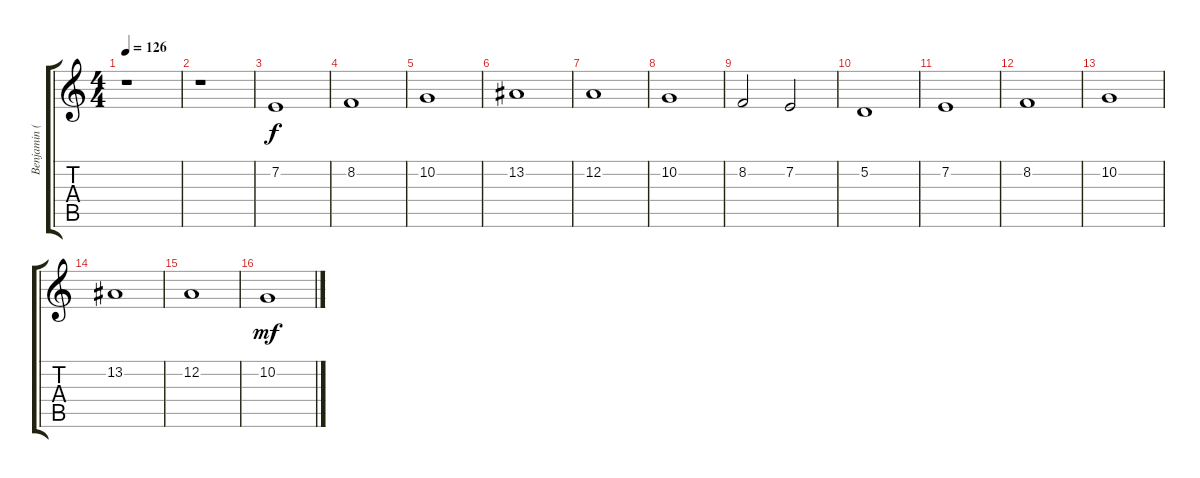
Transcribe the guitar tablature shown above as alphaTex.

\track ("Benjamin (KeybMid)" "Benjamin (") {instrument stringensemble1}
\staff {score tabs}
\tuning (D4 A3 F3 C3 G2 D2) {hide}
\ts (4 4)
\tempo 126
\clef g2
\ks c
r.1{dy f} |
r.1{volume 13 balance 10 instrument stringensemble1} |
7.2.1 |
8.2.1 |
10.2.1 |
13.2.1 |
12.2.1 |
10.2.1 |
8.2.2 7.2.2 |
5.2.1 |
7.2.1 |
8.2.1 |
10.2.1 |
13.2.1 |
12.2.1 |
10.2.1{dy mf}
